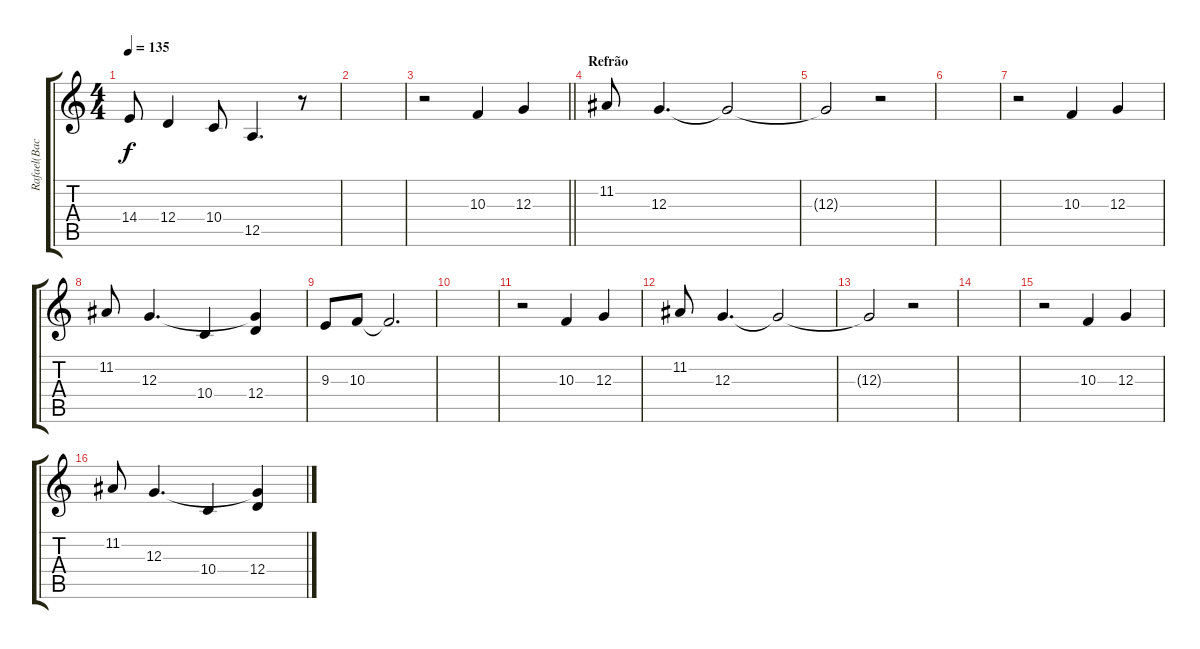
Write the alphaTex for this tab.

\track ("Rafael(Back Vocal)" "Rafael(Bac") {instrument pad4choir}
\staff {score tabs}
\tuning (E4 B3 G3 D3 A2 E2) {hide}
\ts (4 4)
\tempo 135
\clef g2
\ks c
14.4{t}.8{dy f} 12.4.4 10.4.8 12.5.4{d} r.8 |
|
\barLineRight lightlight
r.2 10.3.4 12.3.4 |
\section ("" "Refrão")
11.2.8 12.3.4{d} 12.3{t}.2 |
12.3{t}.2 r.2 |
|
r.2 10.3.4 12.3.4 |
11.2.8 12.3.4{d} 10.4.4 (12.3{t} 12.4).4 |
9.3.8 10.3.8 10.3{t}.2{d} |
|
r.2 10.3.4 12.3.4 |
11.2.8 12.3.4{d} 12.3{t}.2 |
12.3{t}.2 r.2 |
|
r.2 10.3.4 12.3.4 |
11.2.8 12.3.4{d} 10.4.4 (12.3{t} 12.4).4
